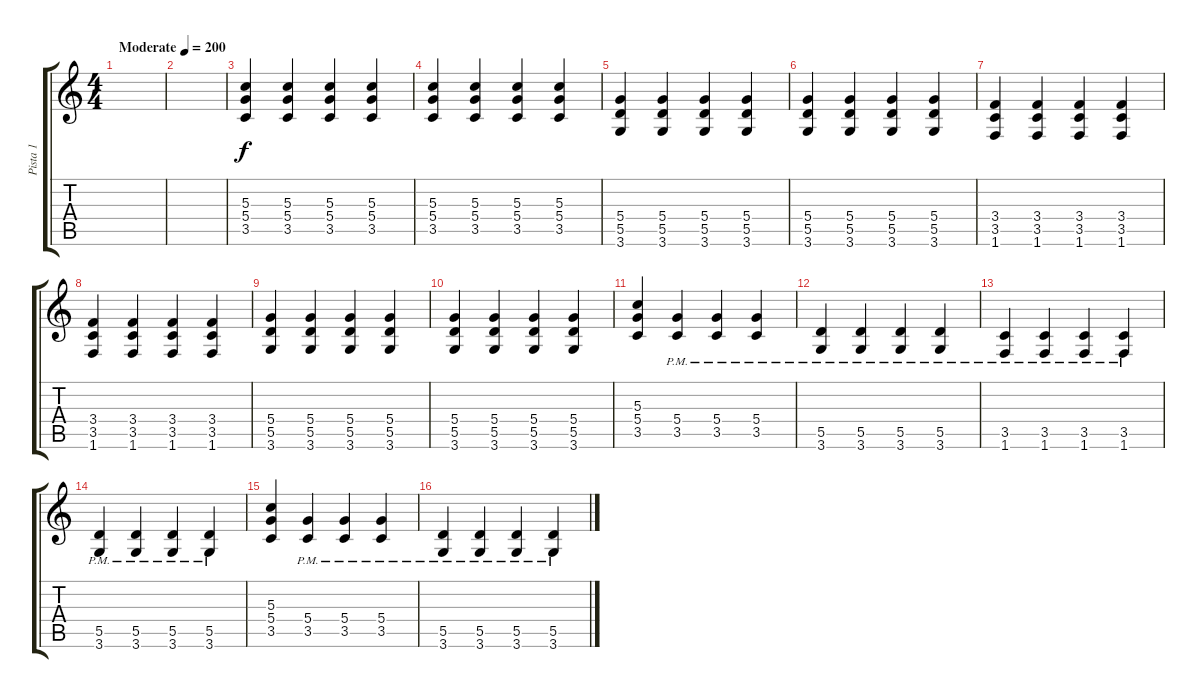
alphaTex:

\track ("Pista 1" "Pista 1") {instrument distortionguitar}
\staff {score tabs}
\tuning (E4 B3 G3 D3 A2 E2) {hide}
\ts (4 4)
\tempo (200 "Moderate")
\clef g2
\ks c
|
|
(5.3 5.4 3.5).4 (5.3 5.4 3.5).4 (5.3 5.4 3.5).4 (5.3 5.4 3.5).4 |
(5.3 5.4 3.5).4 (5.3 5.4 3.5).4 (5.3 5.4 3.5).4 (5.3 5.4 3.5).4 |
(5.4 5.5 3.6).4 (5.4 5.5 3.6).4 (5.4 5.5 3.6).4 (5.4 5.5 3.6).4 |
(5.4 5.5 3.6).4 (5.4 5.5 3.6).4 (5.4 5.5 3.6).4 (5.4 5.5 3.6).4 |
(3.4 3.5 1.6).4 (3.4 3.5 1.6).4 (3.4 3.5 1.6).4 (3.4 3.5 1.6).4 |
(3.4 3.5 1.6).4 (3.4 3.5 1.6).4 (3.4 3.5 1.6).4 (3.4 3.5 1.6).4 |
(5.4 5.5 3.6).4 (5.4 5.5 3.6).4 (5.4 5.5 3.6).4 (5.4 5.5 3.6).4 |
(5.4 5.5 3.6).4 (5.4 5.5 3.6).4 (5.4 5.5 3.6).4 (5.4 5.5 3.6).4 |
(5.3 5.4 3.5).4 (5.4{pm} 3.5{pm}).4 (5.4{pm} 3.5{pm}).4 (5.4{pm} 3.5{pm}).4 |
(5.5{pm} 3.6{pm}).4 (5.5{pm} 3.6{pm}).4 (5.5{pm} 3.6{pm}).4 (5.5{pm} 3.6{pm}).4 |
(3.5{pm} 1.6{pm}).4 (3.5{pm} 1.6{pm}).4 (3.5{pm} 1.6{pm}).4 (3.5{pm} 1.6{pm}).4 |
(5.5{pm} 3.6{pm}).4 (5.5{pm} 3.6{pm}).4 (5.5{pm} 3.6{pm}).4 (5.5{pm} 3.6{pm}).4 |
(5.3 5.4 3.5).4 (5.4{pm} 3.5{pm}).4 (5.4{pm} 3.5{pm}).4 (5.4{pm} 3.5{pm}).4 |
(5.5{pm} 3.6{pm}).4 (5.5{pm} 3.6{pm}).4 (5.5{pm} 3.6{pm}).4 (5.5{pm} 3.6{pm}).4
